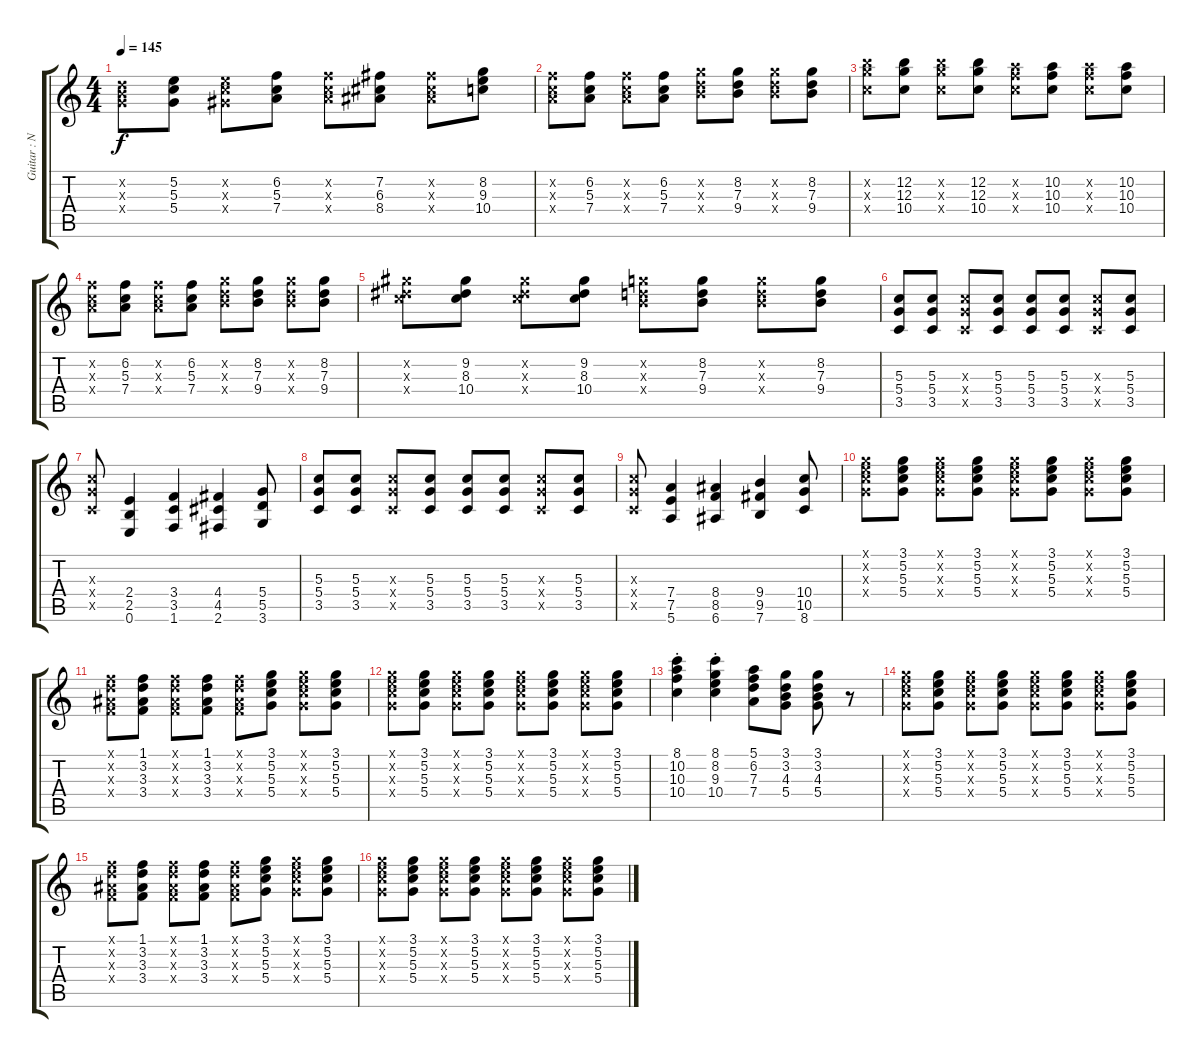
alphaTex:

\track ("Guitar : Nakano Azusa" "Guitar : N") {instrument overdrivenguitar}
\staff {score tabs}
\tuning (E4 B3 G3 D3 A2 E2) {hide}
\ts (4 4)
\tempo 145
\clef g2
\ks c
(3.2{x} 4.3{x} 5.4{x}).8{dy f} (5.2 5.3 5.4).8 (5.2{x} 5.3{x} 6.4{x}).8 (6.2 5.3 7.4).8 (6.2{x} 5.3{x} 7.4{x}).8 (7.2 6.3 8.4).8 (7.2{x} 6.3{x} 8.4{x}).8 (8.2 9.3 10.4).8 |
(6.2{x} 5.3{x} 7.4{x}).8 (6.2 5.3 7.4).8 (6.2{x} 5.3{x} 7.4{x}).8 (6.2 5.3 7.4).8 (8.2{x} 7.3{x} 9.4{x}).8 (8.2 7.3 9.4).8 (8.2{x} 7.3{x} 9.4{x}).8 (8.2 7.3 9.4).8 |
(12.2{x} 12.3{x} 10.4{x}).8 (12.2 12.3 10.4).8 (12.2{x} 12.3{x} 10.4{x}).8 (12.2 12.3 10.4).8 (10.2{x} 10.3{x} 10.4{x}).8 (10.2 10.3 10.4).8 (10.2{x} 10.3{x} 10.4{x}).8 (10.2 10.3 10.4).8 |
(6.2{x} 5.3{x} 7.4{x}).8 (6.2 5.3 7.4).8 (6.2{x} 5.3{x} 7.4{x}).8 (6.2 5.3 7.4).8 (8.2{x} 7.3{x} 9.4{x}).8 (8.2 7.3 9.4).8 (8.2{x} 7.3{x} 9.4{x}).8 (8.2 7.3 9.4).8 |
(9.2{x} 8.3{x} 10.4{x}).8 (9.2 8.3 10.4).8 (9.2{x} 8.3{x} 10.4{x}).8 (9.2 8.3 10.4).8 (8.2{x} 7.3{x} 9.4{x}).8 (8.2 7.3 9.4).8 (8.2{x} 7.3{x} 9.4{x}).8 (8.2 7.3 9.4).8 |
(5.3 5.4 3.5).8 (5.3 5.4 3.5).8 (5.3{x} 5.4{x} 3.5{x}).8 (5.3 5.4 3.5).8 (5.3 5.4 3.5).8 (5.3 5.4 3.5).8 (5.3{x} 5.4{x} 3.5{x}).8 (5.3 5.4 3.5).8 |
(5.3{x} 5.4{x} 3.5{x}).8 (2.4 2.5 0.6).4 (3.4 3.5 1.6).4 (4.4 4.5 2.6).4 (5.4 5.5 3.6).8 |
(5.3 5.4 3.5).8 (5.3 5.4 3.5).8 (5.3{x} 5.4{x} 3.5{x}).8 (5.3 5.4 3.5).8 (5.3 5.4 3.5).8 (5.3 5.4 3.5).8 (5.3{x} 5.4{x} 3.5{x}).8 (5.3 5.4 3.5).8 |
(5.3{x} 5.4{x} 3.5{x}).8 (7.4 7.5 5.6).4 (8.4 8.5 6.6).4 (9.4 9.5 7.6).4 (10.4 10.5 8.6).8 |
(3.1{x} 5.2{x} 5.3{x} 5.4{x}).8 (3.1 5.2 5.3 5.4).8 (3.1{x} 5.2{x} 5.3{x} 5.4{x}).8 (3.1 5.2 5.3 5.4).8 (3.1{x} 5.2{x} 5.3{x} 5.4{x}).8 (3.1 5.2 5.3 5.4).8 (3.1{x} 5.2{x} 5.3{x} 5.4{x}).8 (3.1 5.2 5.3 5.4).8 |
(1.1{x} 3.2{x} 3.3{x} 3.4{x}).8 (1.1 3.2 3.3 3.4).8 (1.1{x} 3.2{x} 3.3{x} 3.4{x}).8 (1.1 3.2 3.3 3.4).8 (1.1{x} 3.2{x} 3.3{x} 3.4{x}).8 (3.1 5.2 5.3 5.4).8 (3.1{x} 5.2{x} 5.3{x} 5.4{x}).8 (3.1 5.2 5.3 5.4).8 |
(3.1{x} 5.2{x} 5.3{x} 5.4{x}).8 (3.1 5.2 5.3 5.4).8 (3.1{x} 5.2{x} 5.3{x} 5.4{x}).8 (3.1 5.2 5.3 5.4).8 (3.1{x} 5.2{x} 5.3{x} 5.4{x}).8 (3.1 5.2 5.3 5.4).8 (3.1{x} 5.2{x} 5.3{x} 5.4{x}).8 (3.1 5.2 5.3 5.4).8 |
(8.1{st} 10.2{st} 10.3{st} 10.4{st}).4 (8.1{st} 8.2{st} 9.3{st} 10.4{st}).4 (5.1 6.2 7.3 7.4).8 (3.1 3.2 4.3 5.4).8 (3.1 3.2 4.3 5.4).8 r.8 |
(3.1{x} 5.2{x} 5.3{x} 5.4{x}).8 (3.1 5.2 5.3 5.4).8 (3.1{x} 5.2{x} 5.3{x} 5.4{x}).8 (3.1 5.2 5.3 5.4).8 (3.1{x} 5.2{x} 5.3{x} 5.4{x}).8 (3.1 5.2 5.3 5.4).8 (3.1{x} 5.2{x} 5.3{x} 5.4{x}).8 (3.1 5.2 5.3 5.4).8 |
(1.1{x} 3.2{x} 3.3{x} 3.4{x}).8 (1.1 3.2 3.3 3.4).8 (1.1{x} 3.2{x} 3.3{x} 3.4{x}).8 (1.1 3.2 3.3 3.4).8 (1.1{x} 3.2{x} 3.3{x} 3.4{x}).8 (3.1 5.2 5.3 5.4).8 (3.1{x} 5.2{x} 5.3{x} 5.4{x}).8 (3.1 5.2 5.3 5.4).8 |
(3.1{x} 5.2{x} 5.3{x} 5.4{x}).8 (3.1 5.2 5.3 5.4).8 (3.1{x} 5.2{x} 5.3{x} 5.4{x}).8 (3.1 5.2 5.3 5.4).8 (3.1{x} 5.2{x} 5.3{x} 5.4{x}).8 (3.1 5.2 5.3 5.4).8 (3.1{x} 5.2{x} 5.3{x} 5.4{x}).8 (3.1 5.2 5.3 5.4).8
